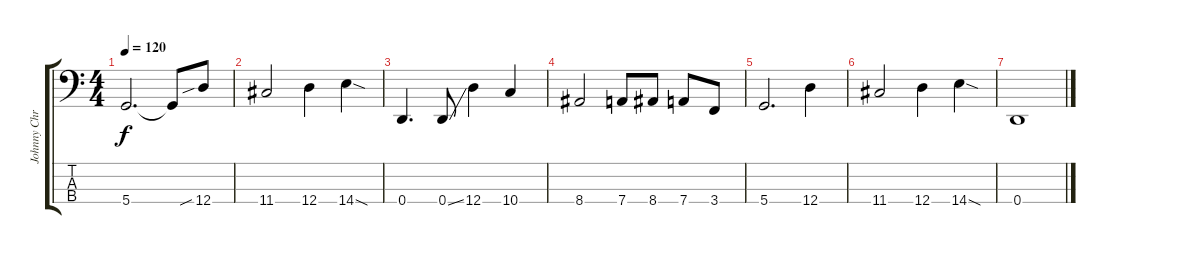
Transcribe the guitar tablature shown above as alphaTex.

\track ("Johnny Christ" "Johnny Chr") {instrument electricbasspick}
\staff {score tabs}
\tuning (G2 D2 A1 D1) {hide}
\ts (4 4)
\tempo 120
\clef f4
\ks c
5.4.2{d dy f} 5.4{t}.8 12.4{sib}.8 |
11.4.2 12.4.4 14.4{sod}.4 |
0.4.4{d} 0.4{ss}.8 12.4.4 10.4.4 |
8.4.2 7.4.8 8.4.8 7.4.8 3.4.8 |
5.4.2{d} 12.4.4 |
11.4.2 12.4.4 14.4{sod}.4 |
0.4.1
